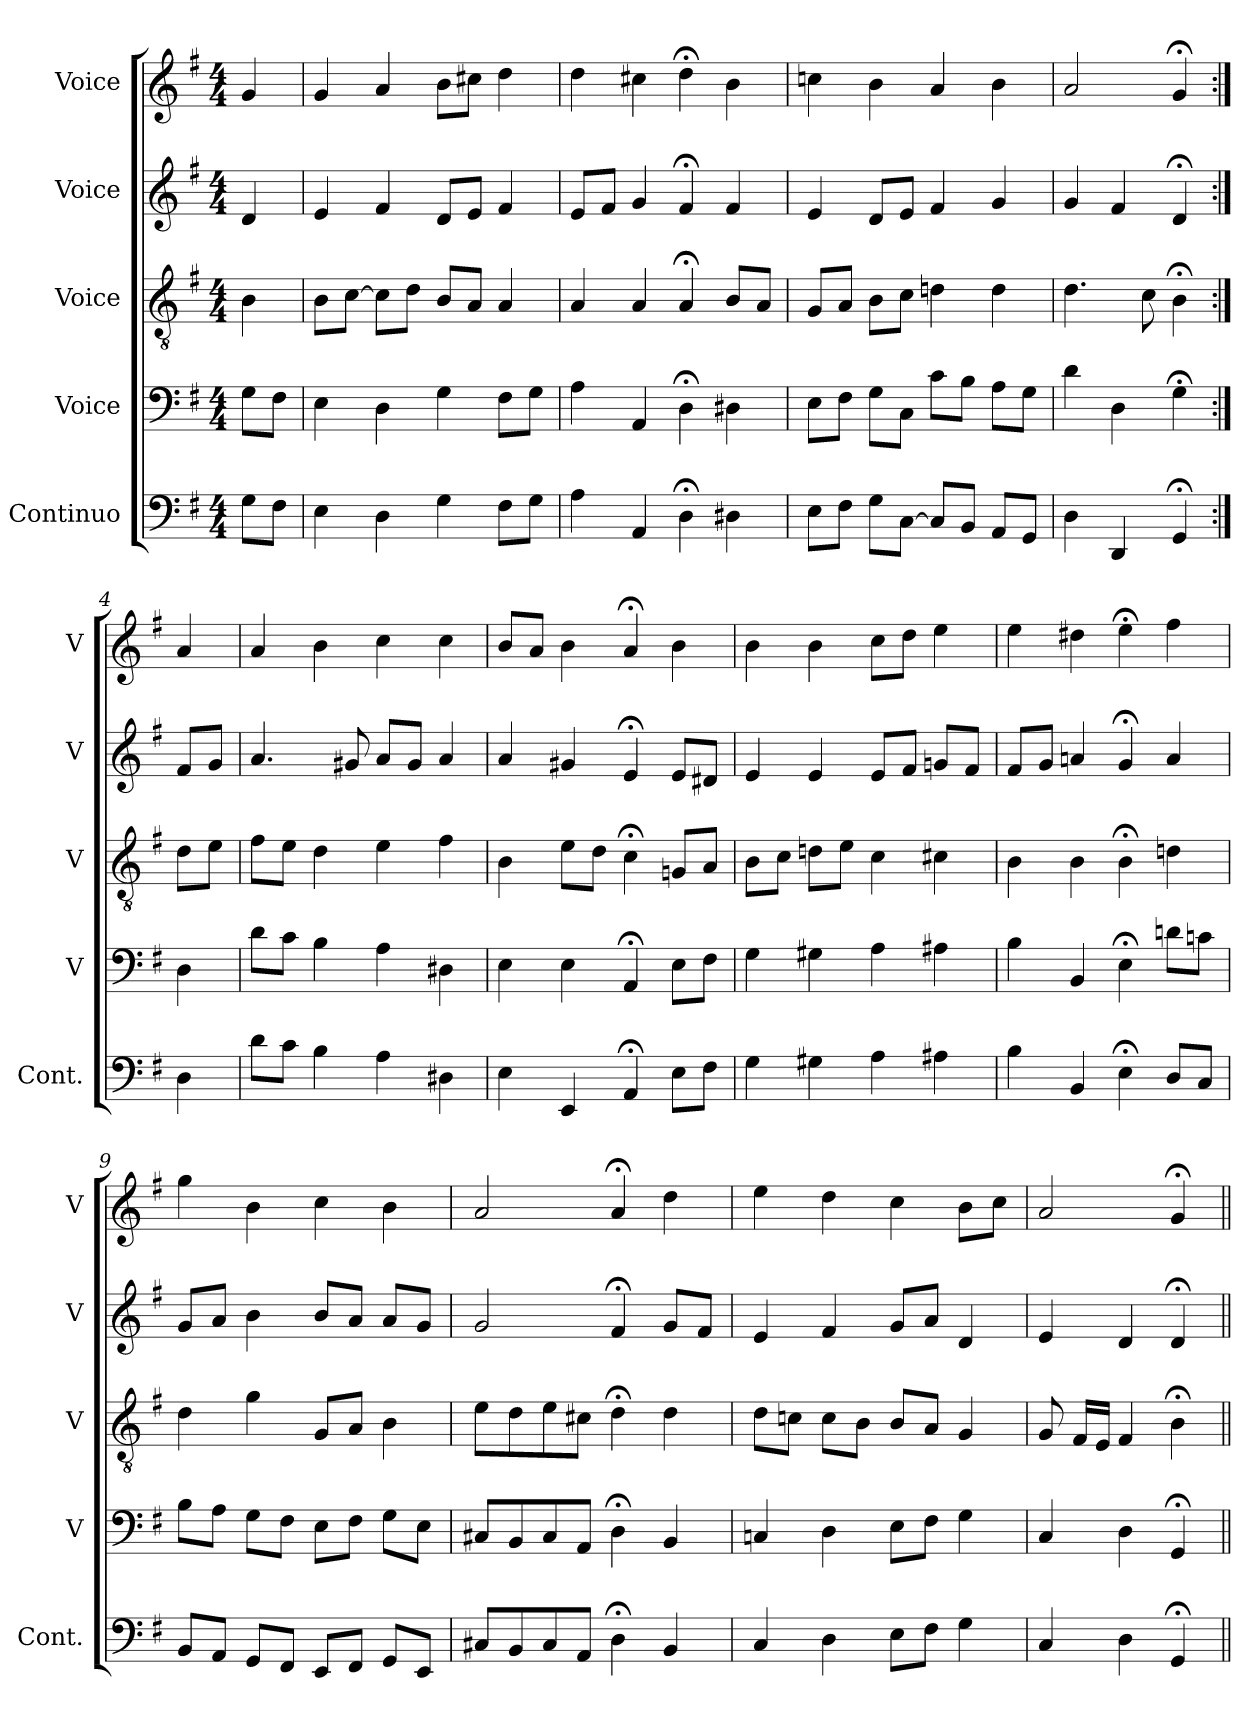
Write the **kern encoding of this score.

**kern	**kern	**kern	**kern	**kern
*part5	*part4	*part3	*part2	*part1
*staff5	*staff4	*staff3	*staff2	*staff1
*I"Continuo	*I"Voice	*I"Voice	*I"Voice	*I"Voice
*I'Cont.	*I'V	*I'V	*I'V	*I'V
*clefF4	*clefF4	*clefGv2	*clefG2	*clefG2
*ITrd7c12	*	*	*	*
*k[f#]	*k[f#]	*k[f#]	*k[f#]	*k[f#]
*M4/4	*M4/4	*M4/4	*M4/4	*M4/4
=	=	=	=	=
8GG\L	8G\L	4B\	4d/	4g/
8FF#\J	8F#\J	.	.	.
=1	=1	=1	=1	=1
4EE\	4E\	8B\L	4e/	4g/
.	.	[8c\J	.	.
4DD\	4D\	8c\L]	4f#/	4a/
.	.	8d\J	.	.
4GG\	4G\	8B/L	8d/L	8b\L
.	.	8A/J	8e/J	8cc#X\J
8FF#\L	8F#\L	4A/	4f#/	4dd\
8GG\J	8G\J	.	.	.
=2	=2	=2	=2	=2
4AA\	4A\	4A/	8e/L	4dd\
.	.	.	8f#/J	.
4AAA/	4AA/	4A/	4g/	4cc#X\
4DD;<\	4D;<\	4A;</	4f#;</	4dd;<\
4DD#X\	4D#X\	8B/L	4f#/	4b\
.	.	8A/J	.	.
=3	=3	=3	=3	=3
8EE\L	8E\L	8G/L	4e/	4ccn\
8FF#\J	8F#\J	8A/J	.	.
8GG\L	8G\L	8B\L	8d/L	4b\
[8CC\J	8C\J	8c\J	8e/J	.
8CC/L]	8c\L	4dn\	4f#/	4a/
8BBB/J	8B\J	.	.	.
8AAA/L	8A\L	4d\	4g/	4b\
8GGG/J	8G\J	.	.	.
=4	=4	=4	=4	=4
4DD\	4d\	4.d\	4g/	2a/
4DDD/	4D\	.	4f#/	.
.	.	8c\	.	.
4GGG;</	4G;<\	4B;<\	4d;</	4g;</
=4X1:|!	=4X1:|!	=4X1:|!	=4X1:|!	=4X1:|!
4DD\	4D\	8d\L	8f#/L	4a/
.	.	8e\J	8g/J	.
!!LO:LB:g=z
=5	=5	=5	=5	=5
8D\L	8d\L	8f#\L	4.a/	4a/
8C\J	8c\J	8e\J	.	.
4BB\	4B\	4d\	.	4b\
.	.	.	8g#X/	.
4AA\	4A\	4e\	8a/L	4cc\
.	.	.	8g#/J	.
4DD#X\	4D#X\	4f#\	4a/	4cc\
=6	=6	=6	=6	=6
4EE\	4E\	4B\	4a/	8b/L
.	.	.	.	8a/J
4EEE/	4E\	8e\L	4g#X/	4b\
.	.	8d\J	.	.
4AAA;</	4AA;</	4c;<\	4e;</	4a;</
8EE\L	8E\L	8Gn/L	8e/L	4b\
8FF#\J	8F#\J	8A/J	8d#X/J	.
=7	=7	=7	=7	=7
4GG\	4G\	8B\L	4e/	4b\
.	.	8c\J	.	.
4GG#X\	4G#X\	8dn\L	4e/	4b\
.	.	8e\J	.	.
4AA\	4A\	4c\	8e/L	8cc\L
.	.	.	8f#/J	8dd\J
4AA#X\	4A#X\	4c#X\	8gn/L	4ee\
.	.	.	8f#/J	.
=8	=8	=8	=8	=8
4BB\	4B\	4B\	8f#/L	4ee\
.	.	.	8g/J	.
4BBB/	4BB/	4B\	4an/	4dd#X\
4EE;<\	4E;<\	4B;<\	4g;</	4ee;<\
8DD/L	8dn\L	4dn\	4a/	4ff#\
8CC/J	8cn\J	.	.	.
=9	=9	=9	=9	=9
8BBB/L	8B\L	4d\	8g/L	4gg\
8AAA/J	8A\J	.	8a/J	.
8GGG/L	8G\L	4g\	4b\	4b\
8FFF#/J	8F#\J	.	.	.
8EEE/L	8E\L	8G/L	8b/L	4cc\
8FFF#/J	8F#\J	8A/J	8a/J	.
8GGG/L	8G\L	4B\	8a/L	4b\
8EEE/J	8E\J	.	8g/J	.
!!LO:PB:g=z
=10	=10	=10	=10	=10
8CC#X/L	8C#X/L	8e\L	2g/	2a/
8BBB/	8BB/	8d\	.	.
8CC#/	8C#/	8e\	.	.
8AAA/J	8AA/J	8c#X\J	.	.
4DD;<\	4D;<\	4d;<\	4f#;</	4a;</
4BBB/	4BB/	4d\	8g/L	4dd\
.	.	.	8f#/J	.
=11	=11	=11	=11	=11
4CC/	4Cn/	8d\L	4e/	4ee\
.	.	8cn\J	.	.
4DD\	4D\	8c\L	4f#/	4dd\
.	.	8B\J	.	.
8EE\L	8E\L	8B/L	8g/L	4cc\
8FF#\J	8F#\J	8A/J	8a/J	.
4GG\	4G\	4G/	4d/	8b\L
.	.	.	.	8cc\J
=12	=12	=12	=12	=12
4CC/	4C/	8G/	4e/	2a/
.	.	16F#/LL	.	.
.	.	16E/JJ	.	.
4DD\	4D\	4F#/	4d/	.
4GGG;</	4GG;</	4B;<\	4d;</	4g;</
=||	=||	=||	=||	=||
*-	*-	*-	*-	*-
